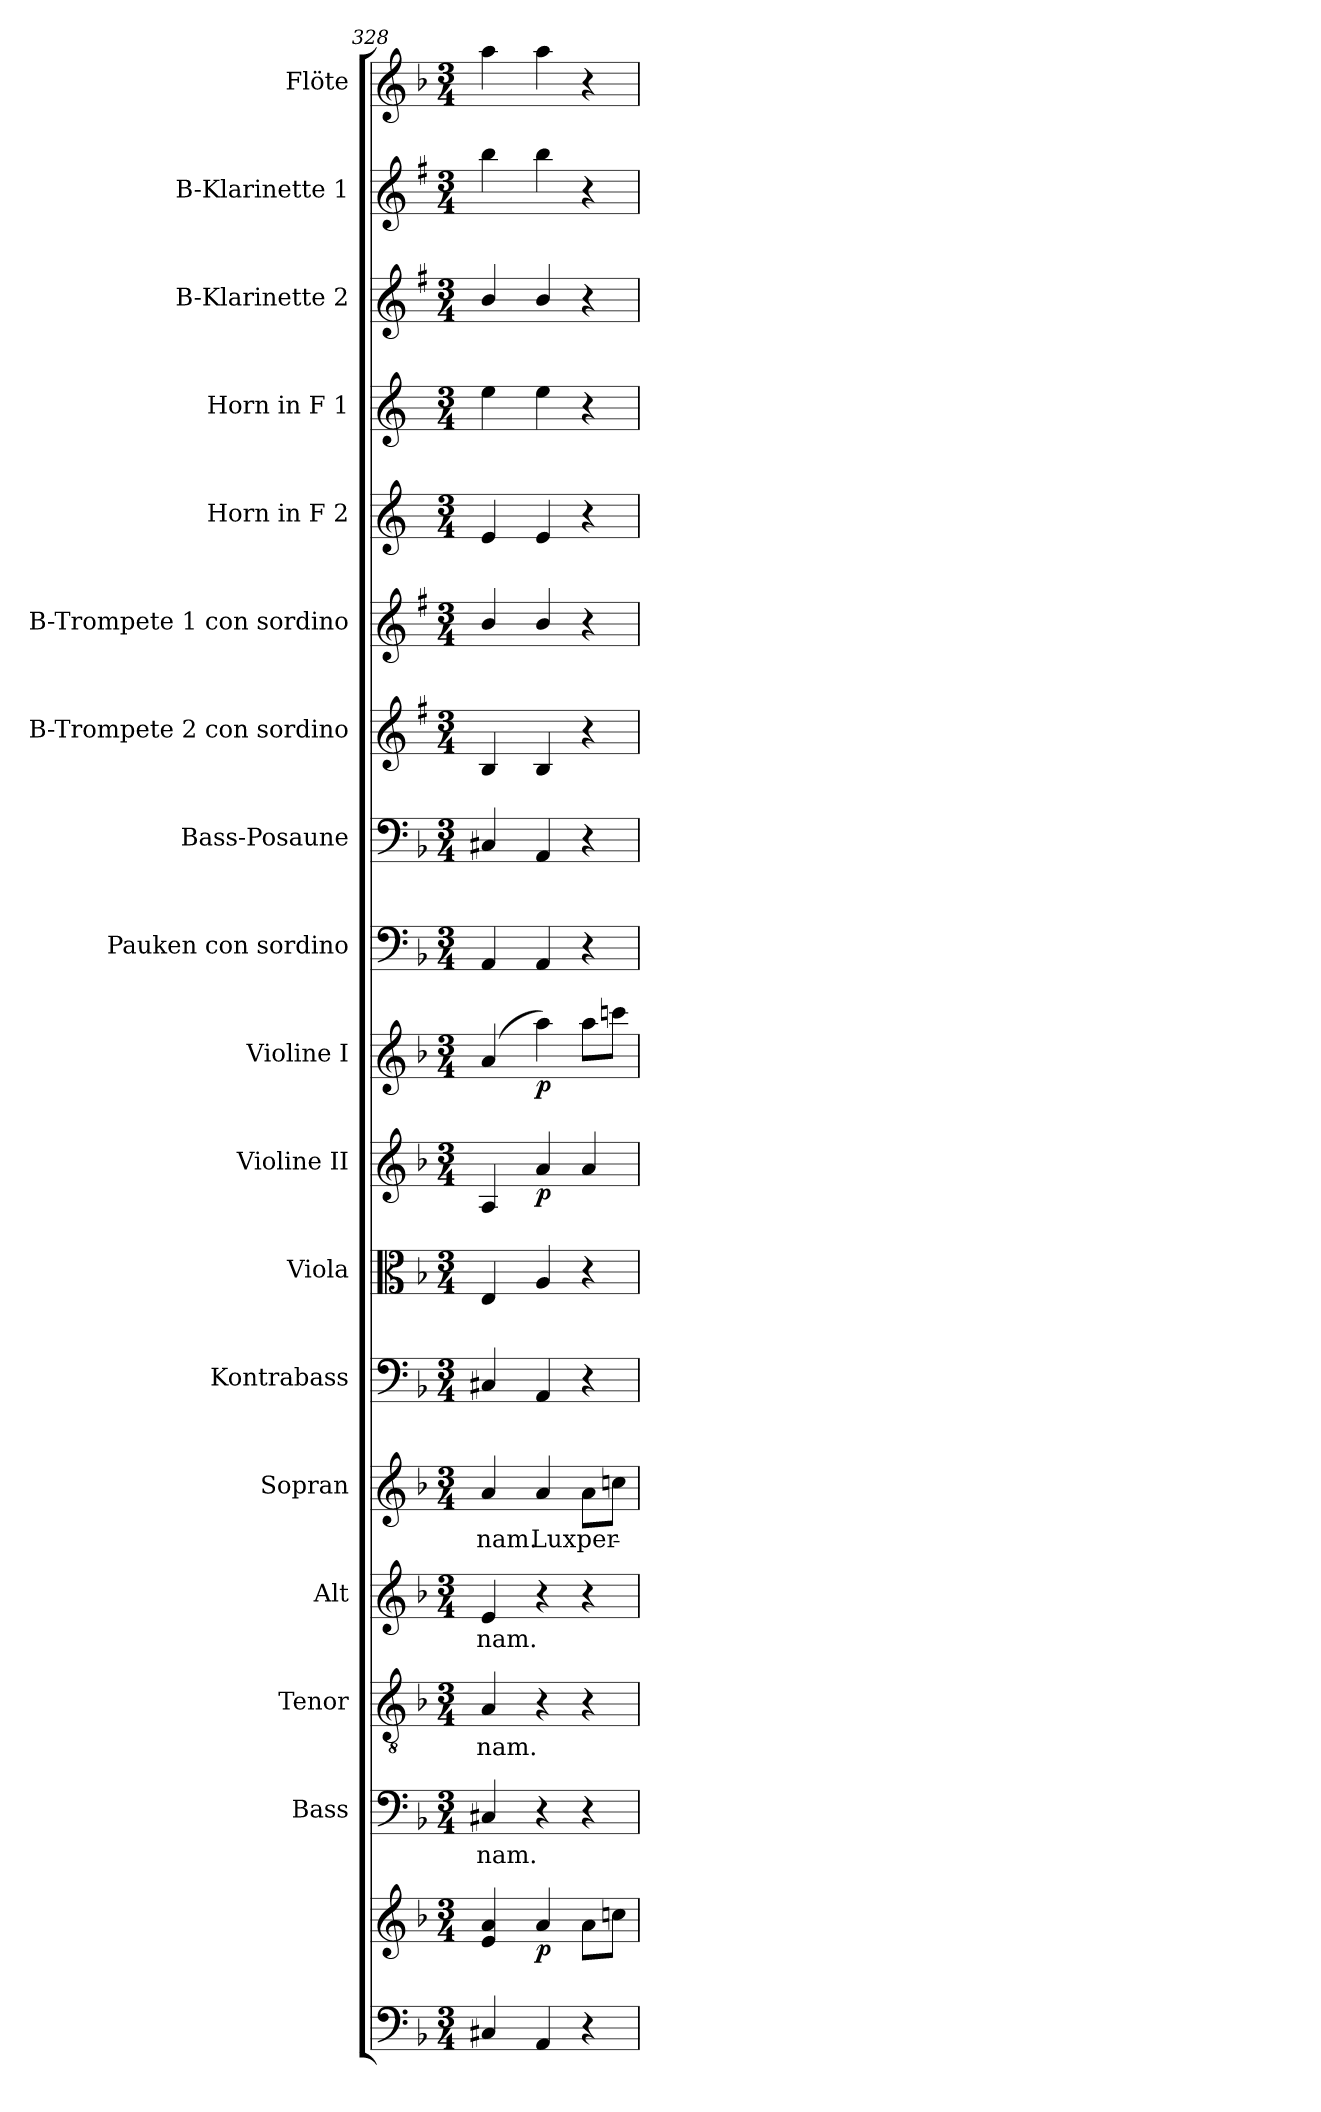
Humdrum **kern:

**kern	**kern	**dynam	**kern	**text	**kern	**text	**kern	**text	**kern	**text	**kern	**kern	**kern	**dynam	**kern	**dynam	**kern	**kern	**kern	**kern	**kern	**kern	**kern	**kern	**kern
*part18	*part18	*part18	*part17	*part17	*part16	*part16	*part15	*part15	*part14	*part14	*part13	*part12	*part11	*part11	*part10	*part10	*part9	*part8	*part7	*part6	*part5	*part4	*part3	*part2	*part1
*staff19	*staff18	*staff18/19	*staff17	*staff17	*staff16	*staff16	*staff15	*staff15	*staff14	*staff14	*staff13	*staff12	*staff11	*staff11	*staff10	*staff10	*staff9	*staff8	*staff7	*staff6	*staff5	*staff4	*staff3	*staff2	*staff1
*	*	*	*I"Bass	*	*I"Tenor	*	*I"Alt	*	*I"Sopran	*	*I"Kontrabass	*I"Viola	*I"Violine II	*	*I"Violine I	*	*I"Pauken con sordino	*I"Bass-Posaune	*I"B-Trompete 2 con sordino	*I"B-Trompete 1 con sordino	*I"Horn in F 2	*I"Horn in F 1	*I"B-Klarinette 2	*I"B-Klarinette 1	*I"Flöte
*	*	*	*I'B.	*	*I'T.	*	*I'A.	*	*I'S.	*	*I'Kb.	*I'Vla.	*I'Vl. II	*	*I'Vl. I	*	*I'Pk.	*I'B. Pos.	*I'B Trp. 2	*I'B Trp. 1	*	*	*I'B Kl. 2	*I'B Kl. 1	*I'Fl.
*clefF4	*clefG2	*	*clefF4	*	*clefGv2	*	*clefG2	*	*clefG2	*	*clefF4	*clefC3	*clefG2	*	*clefG2	*	*clefF4	*clefF4	*clefG2	*clefG2	*clefG2	*clefG2	*clefG2	*clefG2	*clefG2
*	*	*	*	*	*	*	*	*	*	*	*ITrd7c12	*	*	*	*	*	*	*	*ITrd1c2	*ITrd1c2	*ITrd4c7	*ITrd4c7	*ITrd1c2	*ITrd1c2	*
*k[b-]	*k[b-]	*	*k[b-]	*	*k[b-]	*	*k[b-]	*	*k[b-]	*	*k[b-]	*k[b-]	*k[b-]	*	*k[b-]	*	*k[b-]	*k[b-]	*k[b-]	*k[b-]	*k[b-]	*k[b-]	*k[b-]	*k[b-]	*k[b-]
*F:	*F:	*	*F:	*	*F:	*	*F:	*	*F:	*	*F:	*F:	*F:	*	*F:	*	*F:	*F:	*F:	*F:	*F:	*F:	*F:	*F:	*F:
*M3/4	*M3/4	*	*M3/4	*	*M3/4	*	*M3/4	*	*M3/4	*	*M3/4	*M3/4	*M3/4	*	*M3/4	*	*M3/4	*M3/4	*M3/4	*M3/4	*M3/4	*M3/4	*M3/4	*M3/4	*M3/4
=328	=328	=328	=328	=328	=328	=328	=328	=328	=328	=328	=328	=328	=328	=328	=328	=328	=328	=328	=328	=328	=328	=328	=328	=328	=328
!	!	!	!	!LO:LY:b	!	!LO:LY:b	!	!LO:LY:b	!	!LO:LY:b	!	!	!	!	!	!	!	!	!	!	!	!	!	!	!
4C#X/	4e/ 4a/	.	4C#X/	-nam.	4A/	-nam.	4e/	-nam.	4a/	-nam.	4CC#X/	4E/	4A/	.	(4a/	.	4AA/	4C#X/	4A/	4a/	4A/	4a\	4a/	4aa\	4aa\
!	!	!LO:DY:b	!	!	!	!	!	!	!	!LO:LY:b	!	!	!	!LO:DY:b	!	!LO:DY:b	!	!	!	!	!	!	!	!	!
4AA/	4a/	p	4r	.	4r	.	4r	.	4a/	Lux	4AAA/	4A/	4a/	p	4aa\)	p	4AA/	4AA/	4A/	4a/	4A/	4a\	4a/	4aa\	4aa\
!	!	!	!	!	!	!	!	!	!	!LO:LY:b	!	!	!	!	!	!	!	!	!	!	!	!	!	!	!
4r	8a\L	.	4r	.	4r	.	4r	.	8a\L	per-	4r	4r	4a/	.	8aa\L	.	4r	4r	4r	4r	4r	4r	4r	4r	4r
.	8ccn\J	.	.	.	.	.	.	.	8ccn\J	.	.	.	.	.	8cccn\J	.	.	.	.	.	.	.	.	.	.
=	=	=	=	=	=	=	=	=	=	=	=	=	=	=	=	=	=	=	=	=	=	=	=	=	=
*-	*-	*-	*-	*-	*-	*-	*-	*-	*-	*-	*-	*-	*-	*-	*-	*-	*-	*-	*-	*-	*-	*-	*-	*-	*-
